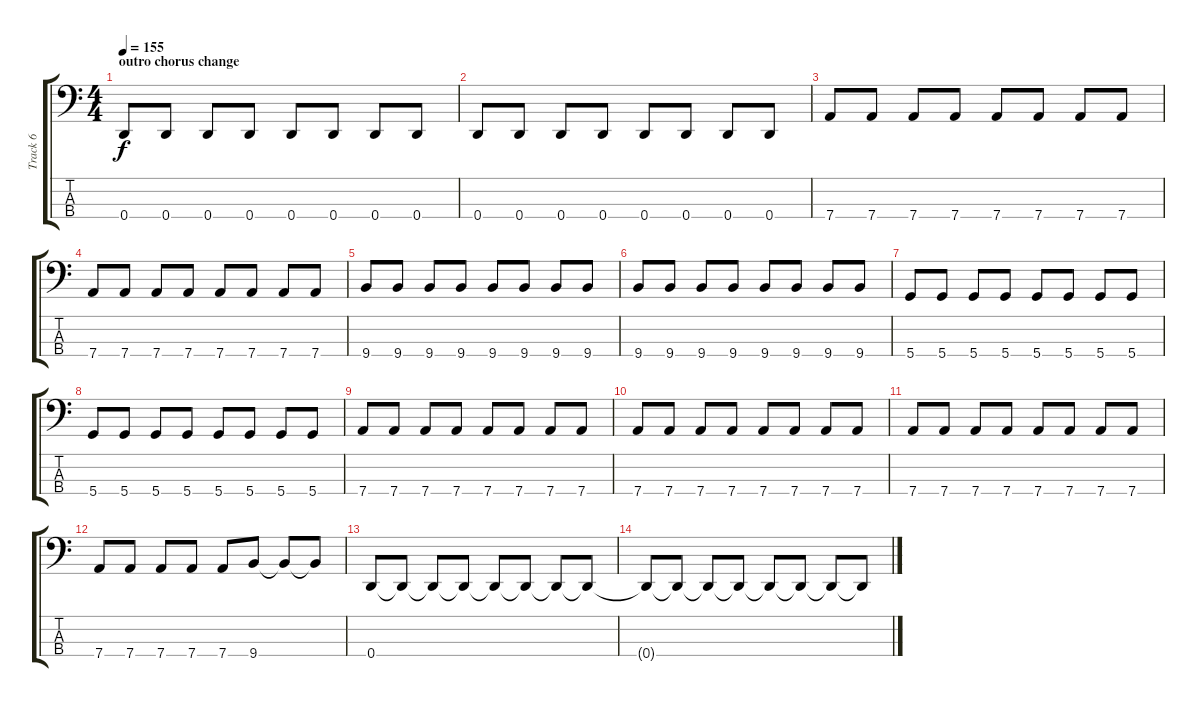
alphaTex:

\track ("Track 6" "Track 6") {instrument electricbassfinger}
\staff {score tabs}
\tuning (G2 D2 A1 D1) {hide}
\ts (4 4)
\section ("" "outro chorus change")
\tempo 155
\clef f4
\ks c
0.4.8{dy f} 0.4.8 0.4.8 0.4.8 0.4.8 0.4.8 0.4.8 0.4.8 |
0.4.8 0.4.8 0.4.8 0.4.8 0.4.8 0.4.8 0.4.8 0.4.8 |
7.4.8 7.4.8 7.4.8 7.4.8 7.4.8 7.4.8 7.4.8 7.4.8 |
7.4.8 7.4.8 7.4.8 7.4.8 7.4.8 7.4.8 7.4.8 7.4.8 |
9.4.8 9.4.8 9.4.8 9.4.8 9.4.8 9.4.8 9.4.8 9.4.8 |
9.4.8 9.4.8 9.4.8 9.4.8 9.4.8 9.4.8 9.4.8 9.4.8 |
5.4.8 5.4.8 5.4.8 5.4.8 5.4.8 5.4.8 5.4.8 5.4.8 |
5.4.8 5.4.8 5.4.8 5.4.8 5.4.8 5.4.8 5.4.8 5.4.8 |
7.4.8 7.4.8 7.4.8 7.4.8 7.4.8 7.4.8 7.4.8 7.4.8 |
7.4.8 7.4.8 7.4.8 7.4.8 7.4.8 7.4.8 7.4.8 7.4.8 |
7.4.8 7.4.8 7.4.8 7.4.8 7.4.8 7.4.8 7.4.8 7.4.8 |
7.4.8 7.4.8 7.4.8 7.4.8 7.4.8 9.4.8 9.4{t}.8 9.4{t}.8 |
0.4.8{volume 0} 0.4{t}.8 0.4{t}.8 0.4{t}.8 0.4{t}.8 0.4{t}.8 0.4{t}.8 0.4{t}.8 |
0.4{t}.8 0.4{t}.8 0.4{t}.8 0.4{t}.8 0.4{t}.8 0.4{t}.8 0.4{t}.8 0.4{t}.8
